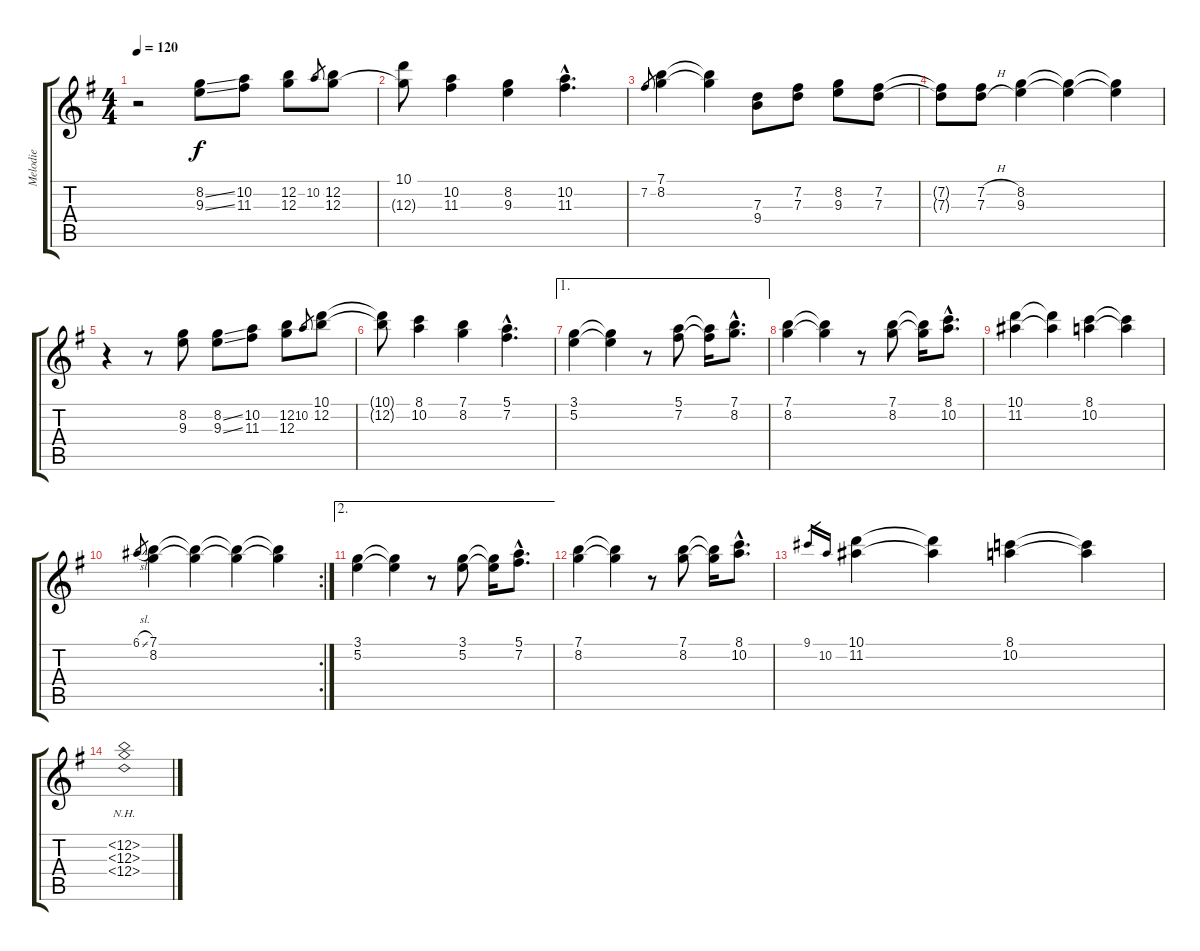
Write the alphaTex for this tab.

\track ("Melodie" "Melodie") {instrument acousticguitarnylon}
\staff {score tabs}
\tuning (E4 B3 G3 D3 A2 E2) {hide}
\ts (4 4)
\tempo 120
\clef g2
\ks g
r.2{dy f} (8.2{ss} 9.3{ss}).8 (10.2 11.3).8 (12.2 12.3).8 10.2.8{gr} (12.2 12.3).8 |
(10.1{t} 12.3{t}).8 (10.2 11.3).4 (8.2 9.3).4 (10.2{hac} 11.3{hac}).4{d} |
7.2.8{gr} (7.1 8.2).4 (7.1{t} 8.2{t}).4 (7.3 9.4).8 (7.2 7.3).8 (8.2 9.3).8 (7.2 7.3).8 |
(7.2{t} 7.3{t}).8 (7.2{h} 7.3{h}).8 (8.2 9.3).4 (8.2{t} 9.3{t}).4 (8.2{t} 9.3{t}).4 |
r.4 r.8 (8.2 9.3).8 (8.2{ss} 9.3{ss}).8 (10.2 11.3).8 (12.2 12.3).8 10.2.8{gr} (10.1 12.2).8 |
(10.1{t} 12.2{t}).8 (8.1 10.2).4 (7.1 8.2).4 (5.1{hac} 7.2{hac}).4{d} |
\ae 1
(3.1 5.2).4 (3.1{t} 5.2{t}).4 r.8 (5.1 7.2).8 (5.1{t} 7.2{t}).16 (7.1{hac} 8.2{hac}).8{d} |
(7.1 8.2).4 (7.1{t} 8.2{t}).4 r.8 (7.1 8.2).8 (7.1{t} 8.2{t}).16 (8.1{hac} 10.2{hac}).8{d} |
(10.1 11.2).4 (10.1{t} 11.2{t}).4 (8.1 10.2).4 (8.1{t} 10.2{t}).4 |
\rc 2
6.1{sl}.8{gr} (7.1 8.2).4 (7.1{t} 8.2{t}).4 (7.1{t} 8.2{t}).4 (7.1{t} 8.2{t}).4 |
\ae 2
(3.1 5.2).4 (3.1{t} 5.2{t}).4 r.8 (3.1 5.2).8 (3.1{t} 5.2{t}).16 (5.1{hac} 7.2{hac}).8{d} |
(7.1 8.2).4 (7.1{t} 8.2{t}).4 r.8 (7.1 8.2).8 (7.1{t} 8.2{t}).16 (8.1{hac} 10.2{hac}).8{d} |
9.1.16{gr} 10.2.16{gr} (10.1 11.2).4 (10.1{t} 11.2{t}).4 (8.1 10.2).4 (8.1{t} 10.2{t}).4 |
(12.2{nh} 12.3{nh} 12.4{nh}).1
